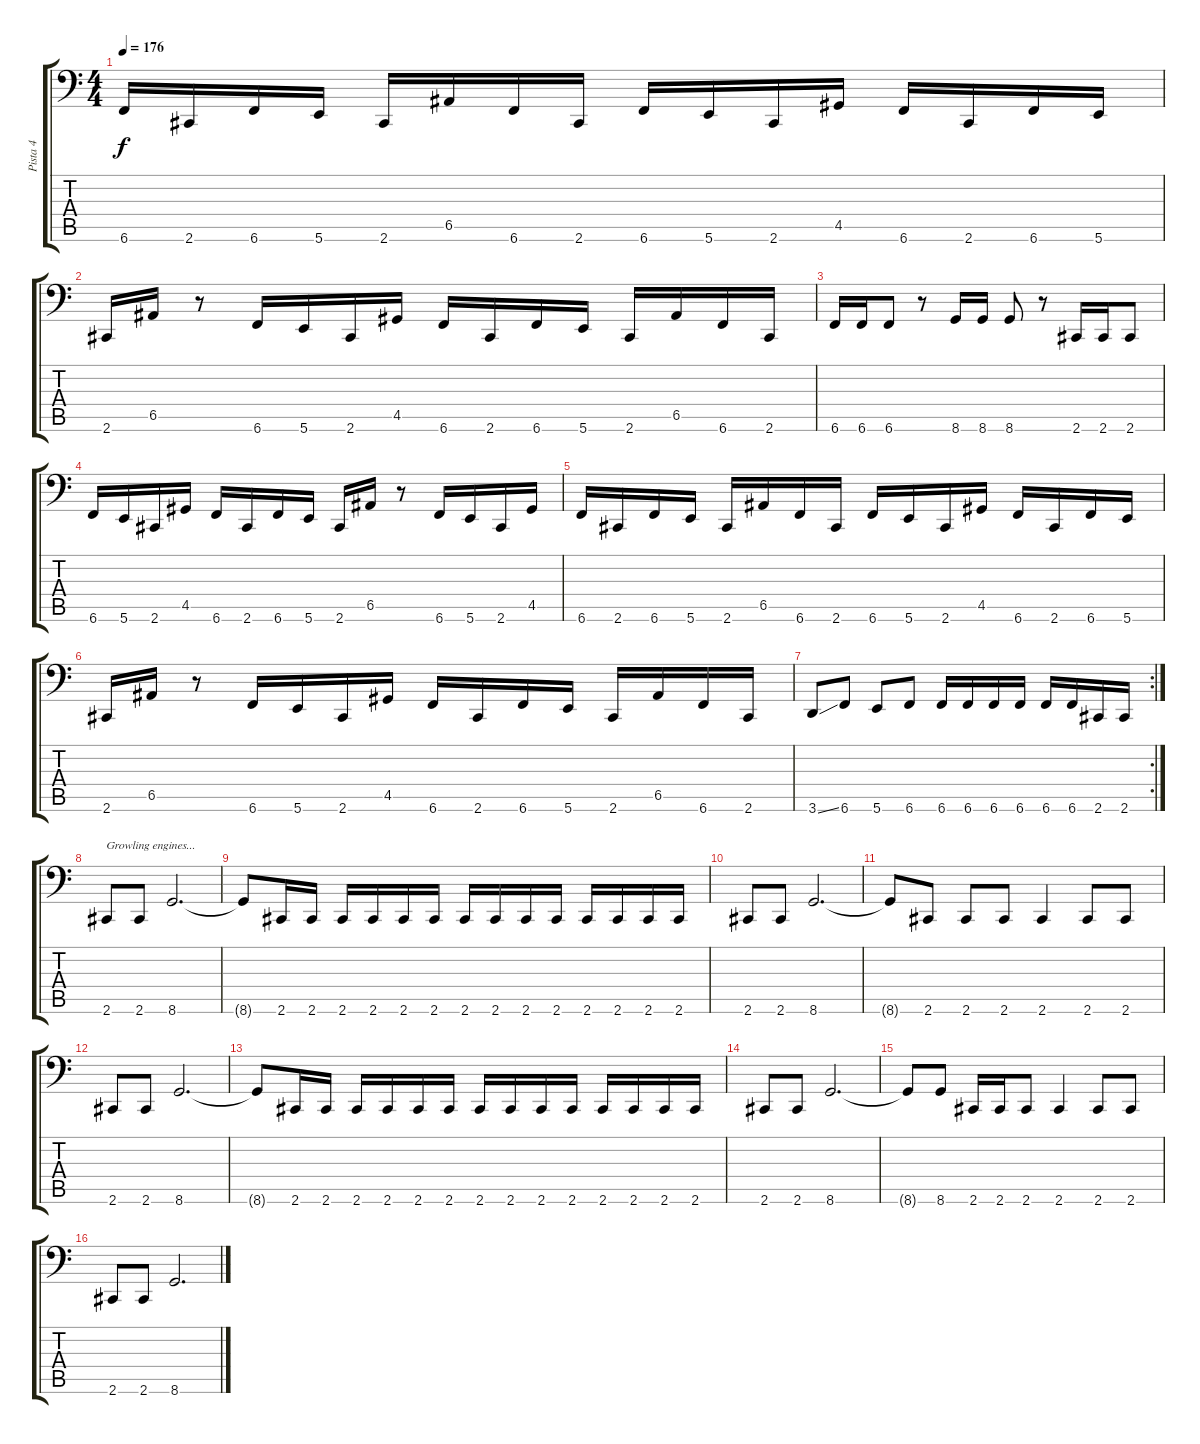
\track ("Pista 4" "Pista 4") {instrument slapbass2}
\staff {score tabs}
\tuning (C3 G2 D2 A1 E1 B0) {hide}
\ts (4 4)
\tempo 176
\clef f4
\ks c
6.6.16{dy f} 2.6.16 6.6.16 5.6.16 2.6.16 6.5.16 6.6.16 2.6.16 6.6.16 5.6.16 2.6.16 4.5.16 6.6.16 2.6.16 6.6.16 5.6.16 |
2.6.16 6.5.16 r.8 6.6.16 5.6.16 2.6.16 4.5.16 6.6.16 2.6.16 6.6.16 5.6.16 2.6.16 6.5.16 6.6.16 2.6.16 |
6.6.16 6.6.16 6.6.8 r.8 8.6.16 8.6.16 8.6.8 r.8 2.6.16 2.6.16 2.6.8 |
6.6.16 5.6.16 2.6.16 4.5.16 6.6.16 2.6.16 6.6.16 5.6.16 2.6.16 6.5.16 r.8 6.6.16 5.6.16 2.6.16 4.5.16 |
6.6.16 2.6.16 6.6.16 5.6.16 2.6.16 6.5.16 6.6.16 2.6.16 6.6.16 5.6.16 2.6.16 4.5.16 6.6.16 2.6.16 6.6.16 5.6.16 |
2.6.16 6.5.16 r.8 6.6.16 5.6.16 2.6.16 4.5.16 6.6.16 2.6.16 6.6.16 5.6.16 2.6.16 6.5.16 6.6.16 2.6.16 |
\rc 2
3.6{ss}.8 6.6.8 5.6.8 6.6.8 6.6.16 6.6.16 6.6.16 6.6.16 6.6.16 6.6.16 2.6.16 2.6.16 |
2.6.8{txt "Growling engines..."} 2.6.8 8.6.2{d} |
8.6{t}.8 2.6.16 2.6.16 2.6.16 2.6.16 2.6.16 2.6.16 2.6.16 2.6.16 2.6.16 2.6.16 2.6.16 2.6.16 2.6.16 2.6.16 |
2.6.8 2.6.8 8.6.2{d} |
8.6{t}.8 2.6.8 2.6.8 2.6.8 2.6.4 2.6.8 2.6.8 |
2.6.8 2.6.8 8.6.2{d} |
8.6{t}.8 2.6.16 2.6.16 2.6.16 2.6.16 2.6.16 2.6.16 2.6.16 2.6.16 2.6.16 2.6.16 2.6.16 2.6.16 2.6.16 2.6.16 |
2.6.8 2.6.8 8.6.2{d} |
8.6{t}.8 8.6.8 2.6.16 2.6.16 2.6.8 2.6.4 2.6.8 2.6.8 |
2.6.8 2.6.8 8.6.2{d}
